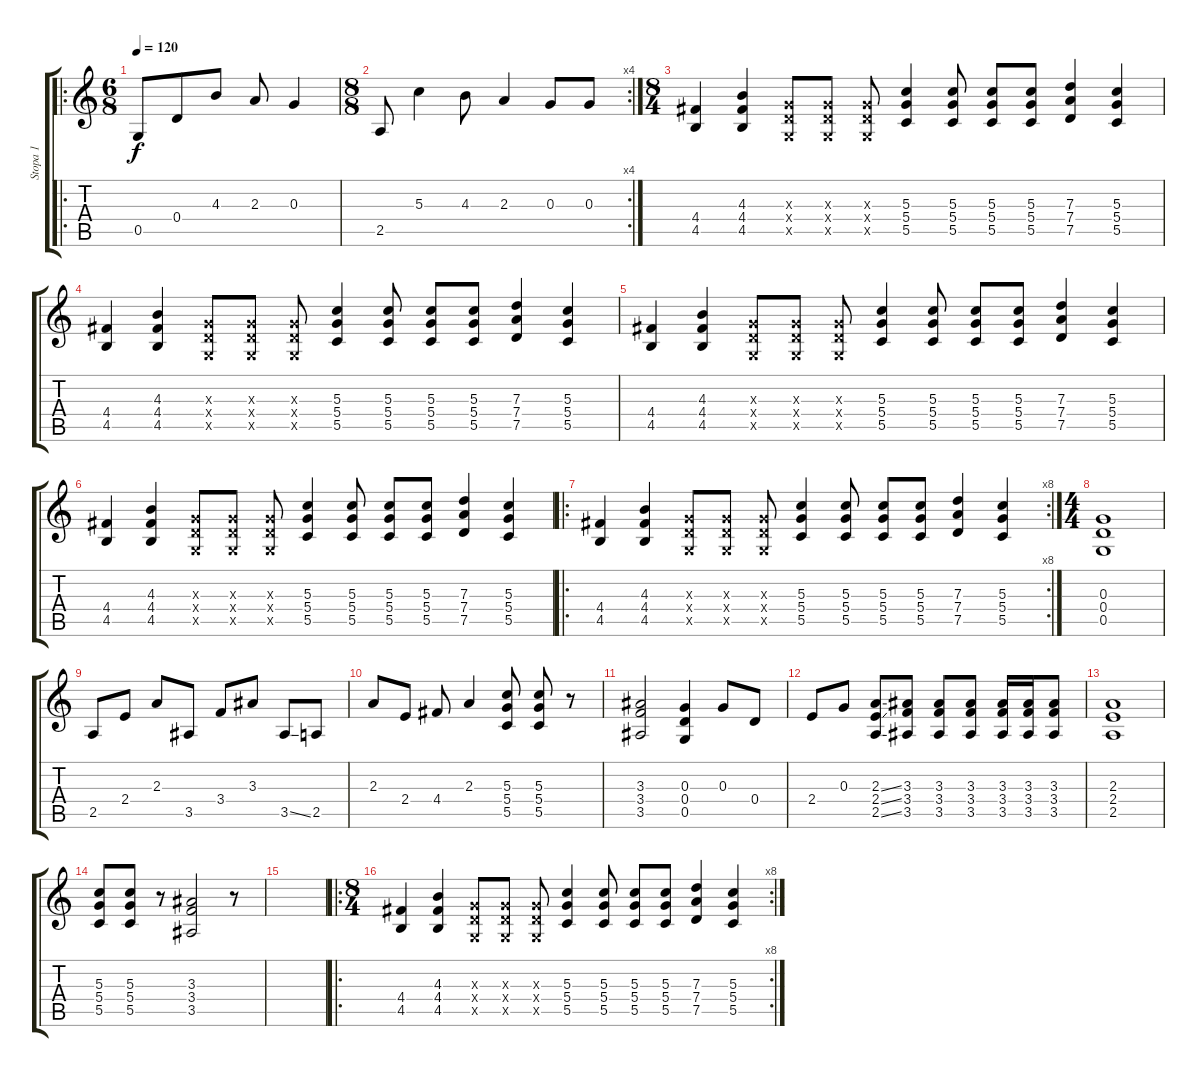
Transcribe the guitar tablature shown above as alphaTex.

\track ("Stopa 1" "Stopa 1") {instrument overdrivenguitar}
\staff {score tabs}
\tuning (E4 B3 G3 D3 G2 E2) {hide}
\ro
\ts (6 8)
\tempo 120
\clef g2
\ks c
0.5.8{dy f instrument overdrivenguitar} 0.4.8 4.3.8 2.3.8 0.3.4 |
\rc 4
\ts (8 8)
2.5.8 5.3.4 4.3.8 2.3.4 0.3.8 0.3.8 |
\ts (8 4)
(4.4 4.5).4 (4.3 4.4 4.5).4 (0.3{x} 0.4{x} 0.5{x}).8 (0.3{x} 0.4{x} 0.5{x}).8 (0.3{x} 0.4{x} 0.5{x}).8 (5.3 5.4 5.5).4 (5.3 5.4 5.5).8 (5.3 5.4 5.5).8 (5.3 5.4 5.5).8 (7.3 7.4 7.5).4 (5.3 5.4 5.5).4 |
(4.4 4.5).4 (4.3 4.4 4.5).4 (0.3{x} 0.4{x} 0.5{x}).8 (0.3{x} 0.4{x} 0.5{x}).8 (0.3{x} 0.4{x} 0.5{x}).8 (5.3 5.4 5.5).4 (5.3 5.4 5.5).8 (5.3 5.4 5.5).8 (5.3 5.4 5.5).8 (7.3 7.4 7.5).4 (5.3 5.4 5.5).4 |
(4.4 4.5).4 (4.3 4.4 4.5).4 (0.3{x} 0.4{x} 0.5{x}).8 (0.3{x} 0.4{x} 0.5{x}).8 (0.3{x} 0.4{x} 0.5{x}).8 (5.3 5.4 5.5).4 (5.3 5.4 5.5).8 (5.3 5.4 5.5).8 (5.3 5.4 5.5).8 (7.3 7.4 7.5).4 (5.3 5.4 5.5).4 |
(4.4 4.5).4 (4.3 4.4 4.5).4 (0.3{x} 0.4{x} 0.5{x}).8 (0.3{x} 0.4{x} 0.5{x}).8 (0.3{x} 0.4{x} 0.5{x}).8 (5.3 5.4 5.5).4 (5.3 5.4 5.5).8 (5.3 5.4 5.5).8 (5.3 5.4 5.5).8 (7.3 7.4 7.5).4 (5.3 5.4 5.5).4 |
\ro
\rc 8
(4.4 4.5).4 (4.3 4.4 4.5).4 (0.3{x} 0.4{x} 0.5{x}).8 (0.3{x} 0.4{x} 0.5{x}).8 (0.3{x} 0.4{x} 0.5{x}).8 (5.3 5.4 5.5).4 (5.3 5.4 5.5).8 (5.3 5.4 5.5).8 (5.3 5.4 5.5).8 (7.3 7.4 7.5).4 (5.3 5.4 5.5).4 |
\ts (4 4)
(0.3 0.4 0.5).1 |
2.5.8 2.4.8 2.3.8 3.5.8 3.4.8 3.3.8 3.5{ss}.8 2.5.8 |
2.3.8 2.4.8 4.4.8 2.3.4 (5.3 5.4 5.5).8 (5.3 5.4 5.5).8 r.8 |
(3.3 3.4 3.5).2 (0.3 0.4 0.5).4 0.3.8 0.4.8 |
2.4.8 0.3.8 (2.3{ss} 2.4{ss} 2.5{ss}).8 (3.3 3.4 3.5).8 (3.3 3.4 3.5).8 (3.3 3.4 3.5).8 (3.3 3.4 3.5).16 (3.3 3.4 3.5).16 (3.3 3.4 3.5).8 |
(2.3 2.4 2.5).1 |
(5.3 5.4 5.5).8 (5.3 5.4 5.5).8 r.8 (3.3 3.4 3.5).2 r.8 |
|
\ro
\rc 8
\ts (8 4)
(4.4 4.5).4 (4.3 4.4 4.5).4 (0.3{x} 0.4{x} 0.5{x}).8 (0.3{x} 0.4{x} 0.5{x}).8 (0.3{x} 0.4{x} 0.5{x}).8 (5.3 5.4 5.5).4 (5.3 5.4 5.5).8 (5.3 5.4 5.5).8 (5.3 5.4 5.5).8 (7.3 7.4 7.5).4 (5.3 5.4 5.5).4
